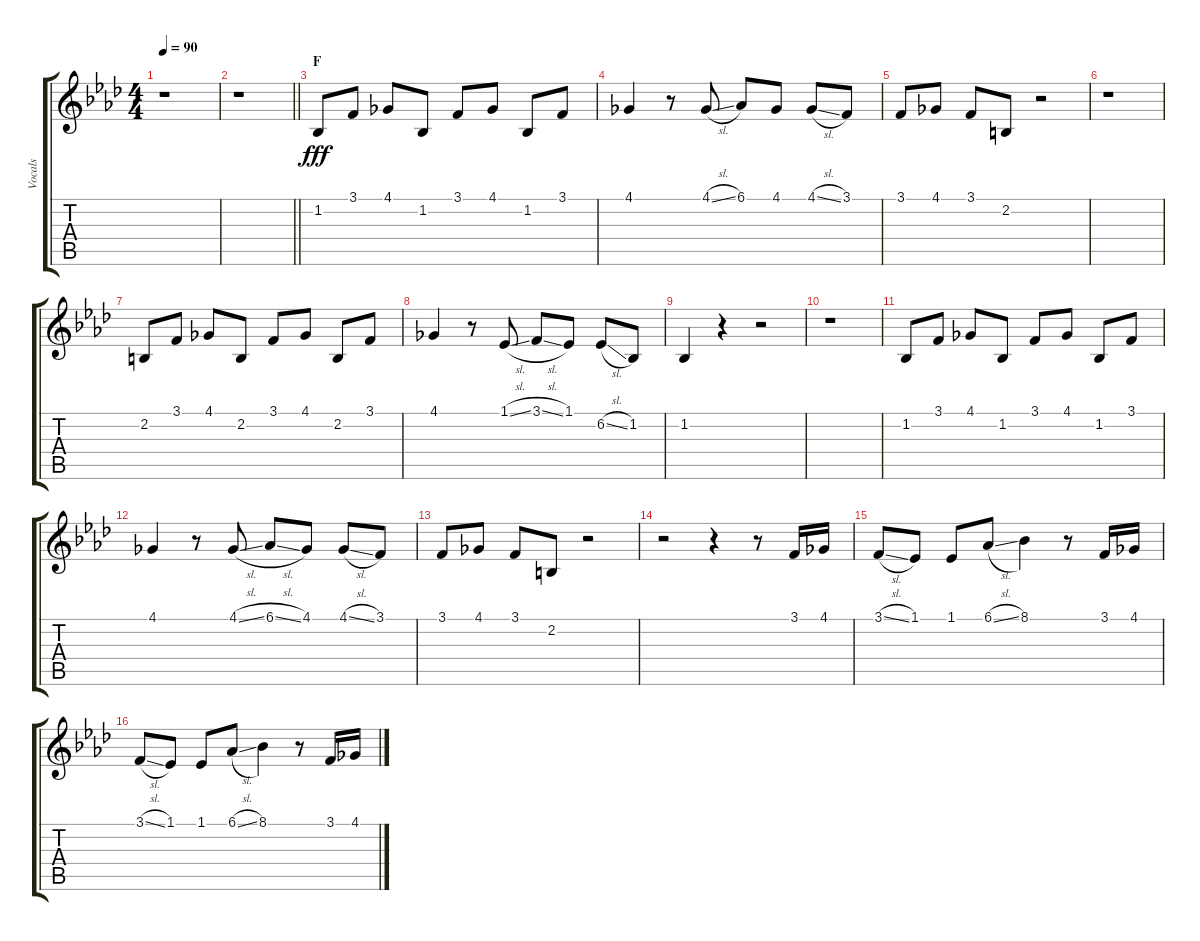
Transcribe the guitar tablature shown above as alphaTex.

\track ("Vocals" "Vocals") {instrument voiceoohs}
\staff {score tabs}
\tuning (D4 A3 F3 C3 G2 D2) {hide}
\ts (4 4)
\tempo 90
\clef g2
\ks ab
r.1{dy fff} |
\barLineRight lightlight
r.1 |
\section ("" "F")
1.2.8 3.1.8 4.1.8 1.2.8 3.1.8 4.1.8 1.2.8 3.1.8 |
4.1.4 r.8 4.1{sl}.8 6.1.8 4.1.8 4.1{sl}.8 3.1.8 |
3.1.8 4.1.8 3.1.8 2.2.8 r.2 |
r.1 |
2.2.8 3.1.8 4.1.8 2.2.8 3.1.8 4.1.8 2.2.8 3.1.8 |
4.1.4 r.8 1.1{sl}.8 3.1{sl}.8 1.1.8 6.2{sl}.8 1.2.8 |
1.2.4 r.4 r.2 |
r.1 |
1.2.8 3.1.8 4.1.8 1.2.8 3.1.8 4.1.8 1.2.8 3.1.8 |
4.1.4 r.8 4.1{sl}.8 6.1{sl}.8 4.1.8 4.1{sl}.8 3.1.8 |
3.1.8 4.1.8 3.1.8 2.2.8 r.2 |
r.2 r.4 r.8 3.1.16 4.1.16 |
3.1{sl}.8 1.1.8 1.1.8 6.1{sl}.8 8.1.4 r.8 3.1.16 4.1.16 |
3.1{sl}.8 1.1.8 1.1.8 6.1{sl}.8 8.1.4 r.8 3.1.16 4.1.16
